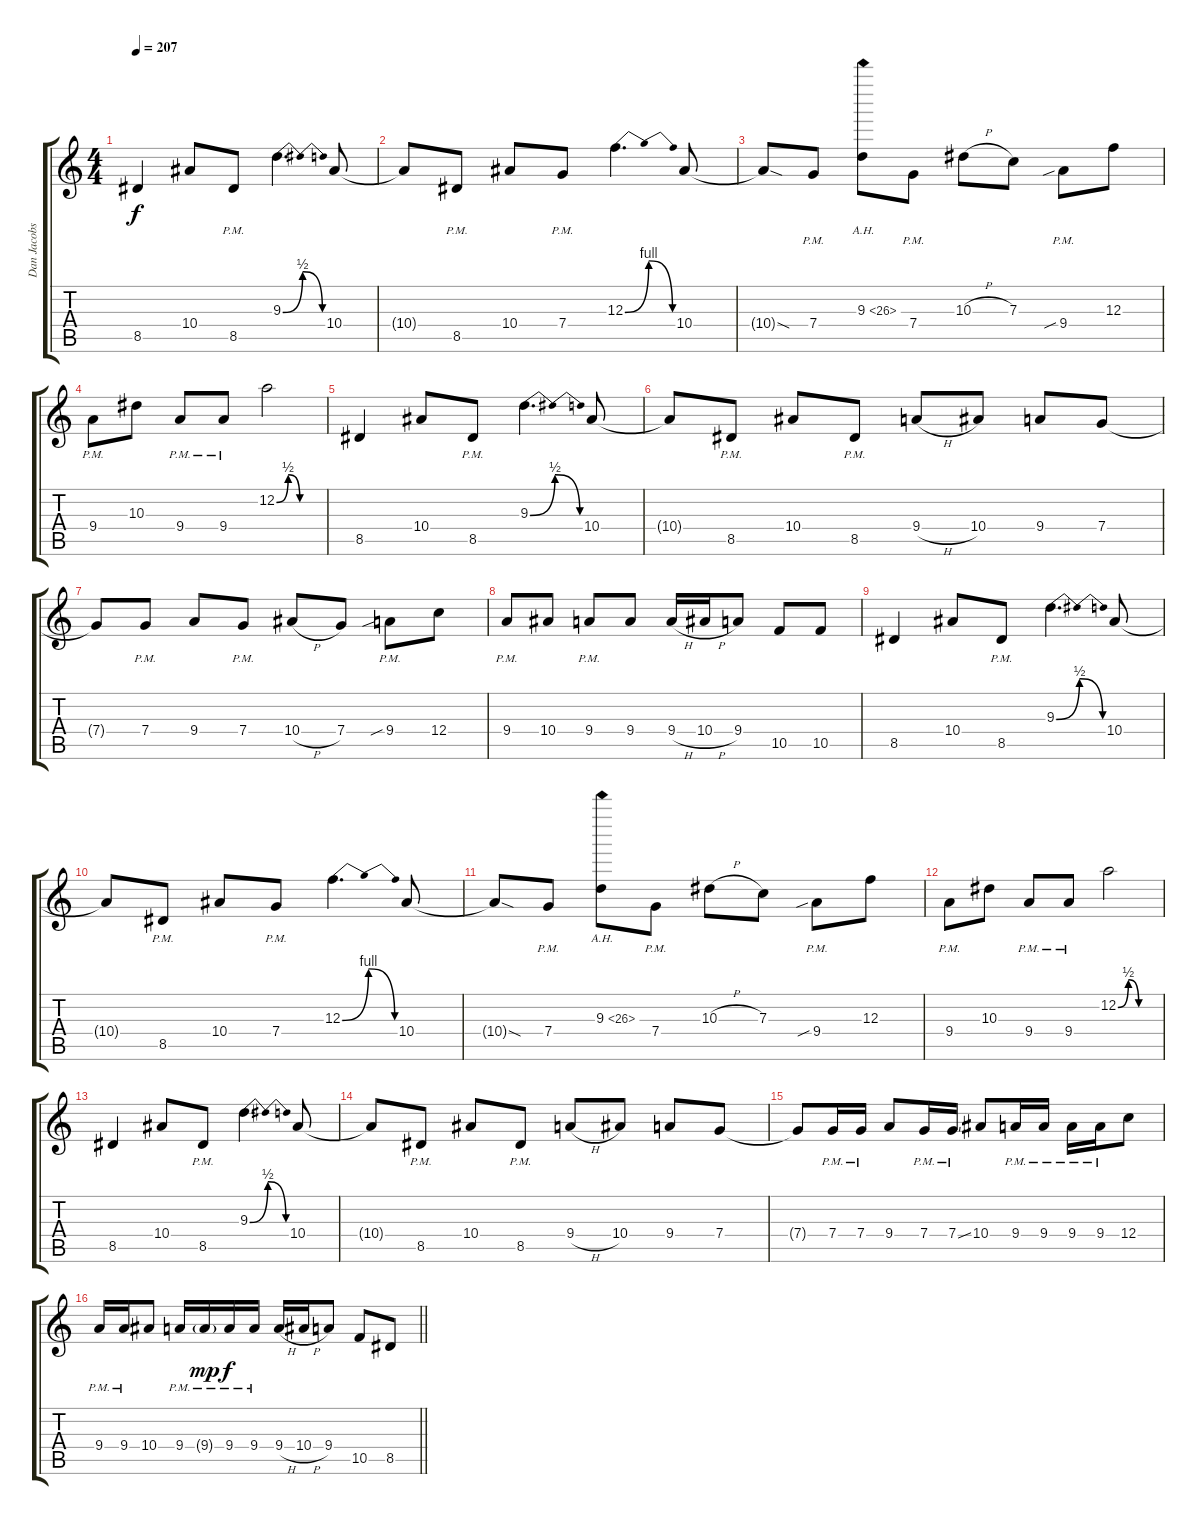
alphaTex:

\track ("Dan Jacobs" "Dan Jacobs") {instrument distortionguitar}
\staff {score tabs}
\tuning (D4 A3 F3 C3 G2 C2) {hide}
\ts (4 4)
\tempo 207
\clef g2
\ks c
8.5.4{dy f} 10.4.8 8.5{pm}.8 9.3{be (bendrelease 0 0 30 2 30 2 60 0)}.4{d} 10.4.8 |
10.4{t}.8 8.5{pm}.8 10.4.8 7.4{pm}.8 12.3{be (bendrelease 0 0 30 4 30 4 60 0)}.4{d} 10.4.8 |
10.4{sod t}.8 7.4{pm}.8 9.3{ah 17}.8 7.4{pm}.8 10.3{h}.8 7.3.8 9.4{sib pm}.8 12.3.8 |
9.4{pm}.8 10.3.8 9.4{pm}.8 9.4{pm}.8 12.2{be (custom 0 0 15 2 30 0 60 0)}.2 |
8.5.4 10.4.8 8.5{pm}.8 9.3{be (bendrelease 0 0 30 2 30 2 60 0)}.4{d} 10.4.8 |
10.4{t}.8 8.5{pm}.8 10.4.8 8.5{pm}.8 9.4{h}.8 10.4.8 9.4.8 7.4.8 |
7.4{t}.8 7.4{pm}.8 9.4.8 7.4{pm}.8 10.4{h}.8 7.4.8 9.4{sib pm}.8 12.4.8 |
9.4{pm}.8 10.4.8 9.4{pm}.8 9.4.8 9.4{h}.16 10.4{h}.16 9.4.8 10.5.8 10.5.8 |
8.5.4 10.4.8 8.5{pm}.8 9.3{be (bendrelease 0 0 30 2 30 2 60 0)}.4{d} 10.4.8 |
10.4{t}.8 8.5{pm}.8 10.4.8 7.4{pm}.8 12.3{be (bendrelease 0 0 30 4 30 4 60 0)}.4{d} 10.4.8 |
10.4{sod t}.8 7.4{pm}.8 9.3{ah 17}.8 7.4{pm}.8 10.3{h}.8 7.3.8 9.4{sib pm}.8 12.3.8 |
9.4{pm}.8 10.3.8 9.4{pm}.8 9.4{pm}.8 12.2{be (custom 0 0 15 2 30 0 60 0)}.2 |
8.5.4 10.4.8 8.5{pm}.8 9.3{be (bendrelease 0 0 30 2 30 2 60 0)}.4{d} 10.4.8 |
10.4{t}.8 8.5{pm}.8 10.4.8 8.5{pm}.8 9.4{h}.8 10.4.8 9.4.8 7.4.8 |
7.4{t}.8 7.4{pm}.16 7.4{pm}.16 9.4.8 7.4{pm}.16 7.4{ss pm}.16 10.4.8 9.4{pm}.16 9.4{pm}.16 9.4{pm}.16 9.4{pm}.16 12.4.8 |
\barLineRight lightlight
9.4{pm}.16 9.4{pm}.16 10.4.8 9.4{pm}.16 9.4{g pm}.16{dy mp} 9.4{pm}.16{dy f} 9.4{pm}.16 9.4{h}.16 10.4{h}.16 9.4.8 10.5.8 8.5.8
